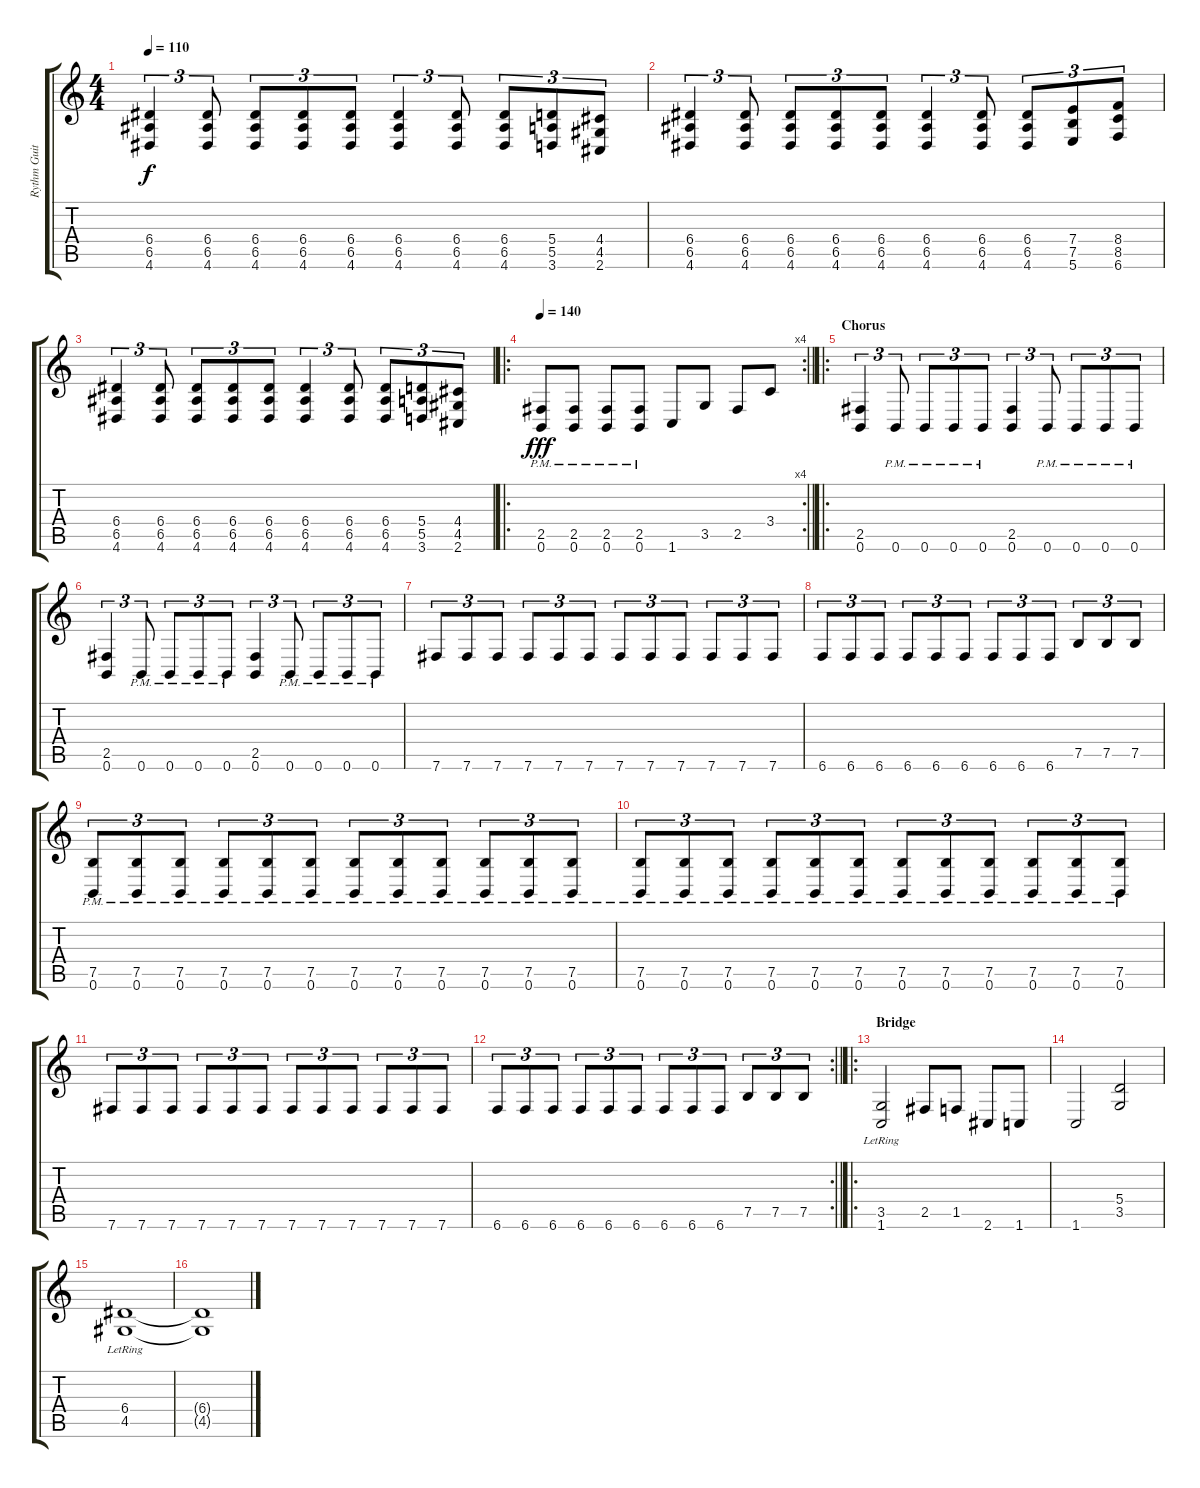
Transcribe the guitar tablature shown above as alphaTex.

\track ("Rythm Guitar" "Rythm Guit") {instrument distortionguitar}
\staff {score tabs}
\tuning (B3 Gb3 D3 A2 E2 B1) {hide}
\ts (4 4)
\tempo 110
\clef g2
\ks c
(6.4 6.5 4.6).4{tu (3 2) dy f} (6.4 6.5 4.6).8{tu (3 2)} (6.4 6.5 4.6).8{tu (3 2)} (6.4 6.5 4.6).8{tu (3 2)} (6.4 6.5 4.6).8{tu (3 2)} (6.4 6.5 4.6).4{tu (3 2)} (6.4 6.5 4.6).8{tu (3 2)} (6.4 6.5 4.6).8{tu (3 2)} (5.4 5.5 3.6).8{tu (3 2)} (4.4 4.5 2.6).8{tu (3 2)} |
(6.4 6.5 4.6).4{tu (3 2)} (6.4 6.5 4.6).8{tu (3 2)} (6.4 6.5 4.6).8{tu (3 2)} (6.4 6.5 4.6).8{tu (3 2)} (6.4 6.5 4.6).8{tu (3 2)} (6.4 6.5 4.6).4{tu (3 2)} (6.4 6.5 4.6).8{tu (3 2)} (6.4 6.5 4.6).8{tu (3 2)} (7.4 7.5 5.6).8{tu (3 2)} (8.4 8.5 6.6).8{tu (3 2)} |
(6.4 6.5 4.6).4{tu (3 2)} (6.4 6.5 4.6).8{tu (3 2)} (6.4 6.5 4.6).8{tu (3 2)} (6.4 6.5 4.6).8{tu (3 2)} (6.4 6.5 4.6).8{tu (3 2)} (6.4 6.5 4.6).4{tu (3 2)} (6.4 6.5 4.6).8{tu (3 2)} (6.4 6.5 4.6).8{tu (3 2)} (5.4 5.5 3.6).8{tu (3 2)} (4.4 4.5 2.6).8{tu (3 2)} |
\ro
\rc 4
\tempo 140
\barLineRight lightlight
(2.5{pm} 0.6{pm}).8{dy fff volume 16 balance 16} (2.5{pm} 0.6{pm}).8 (2.5{pm} 0.6{pm}).8 (2.5{pm} 0.6{pm}).8 1.6.8 3.5.8 2.5.8 3.4.8 |
\ro
\section ("" "Chorus")
(2.5 0.6).4{tu (3 2)} 0.6{pm}.8{tu (3 2)} 0.6{pm}.8{tu (3 2)} 0.6{pm}.8{tu (3 2)} 0.6{pm}.8{tu (3 2)} (2.5 0.6).4{tu (3 2)} 0.6{pm}.8{tu (3 2)} 0.6{pm}.8{tu (3 2)} 0.6{pm}.8{tu (3 2)} 0.6{pm}.8{tu (3 2)} |
(2.5 0.6).4{tu (3 2)} 0.6{pm}.8{tu (3 2)} 0.6{pm}.8{tu (3 2)} 0.6{pm}.8{tu (3 2)} 0.6{pm}.8{tu (3 2)} (2.5 0.6).4{tu (3 2)} 0.6{pm}.8{tu (3 2)} 0.6{pm}.8{tu (3 2)} 0.6{pm}.8{tu (3 2)} 0.6{pm}.8{tu (3 2)} |
7.6.8{tu (3 2)} 7.6.8{tu (3 2)} 7.6.8{tu (3 2)} 7.6.8{tu (3 2)} 7.6.8{tu (3 2)} 7.6.8{tu (3 2)} 7.6.8{tu (3 2)} 7.6.8{tu (3 2)} 7.6.8{tu (3 2)} 7.6.8{tu (3 2)} 7.6.8{tu (3 2)} 7.6.8{tu (3 2)} |
6.6.8{tu (3 2)} 6.6.8{tu (3 2)} 6.6.8{tu (3 2)} 6.6.8{tu (3 2)} 6.6.8{tu (3 2)} 6.6.8{tu (3 2)} 6.6.8{tu (3 2)} 6.6.8{tu (3 2)} 6.6.8{tu (3 2)} 7.5.8{tu (3 2)} 7.5.8{tu (3 2)} 7.5.8{tu (3 2)} |
(7.5{pm} 0.6{pm}).8{tu (3 2)} (7.5{pm} 0.6{pm}).8{tu (3 2)} (7.5{pm} 0.6{pm}).8{tu (3 2)} (7.5{pm} 0.6{pm}).8{tu (3 2)} (7.5{pm} 0.6{pm}).8{tu (3 2)} (7.5{pm} 0.6{pm}).8{tu (3 2)} (7.5{pm} 0.6{pm}).8{tu (3 2)} (7.5{pm} 0.6{pm}).8{tu (3 2)} (7.5{pm} 0.6{pm}).8{tu (3 2)} (7.5{pm} 0.6{pm}).8{tu (3 2)} (7.5{pm} 0.6{pm}).8{tu (3 2)} (7.5{pm} 0.6{pm}).8{tu (3 2)} |
(7.5{pm} 0.6{pm}).8{tu (3 2)} (7.5{pm} 0.6{pm}).8{tu (3 2)} (7.5{pm} 0.6{pm}).8{tu (3 2)} (7.5{pm} 0.6{pm}).8{tu (3 2)} (7.5{pm} 0.6{pm}).8{tu (3 2)} (7.5{pm} 0.6{pm}).8{tu (3 2)} (7.5{pm} 0.6{pm}).8{tu (3 2)} (7.5{pm} 0.6{pm}).8{tu (3 2)} (7.5{pm} 0.6{pm}).8{tu (3 2)} (7.5{pm} 0.6{pm}).8{tu (3 2)} (7.5{pm} 0.6{pm}).8{tu (3 2)} (7.5{pm} 0.6{pm}).8{tu (3 2)} |
7.6.8{tu (3 2)} 7.6.8{tu (3 2)} 7.6.8{tu (3 2)} 7.6.8{tu (3 2)} 7.6.8{tu (3 2)} 7.6.8{tu (3 2)} 7.6.8{tu (3 2)} 7.6.8{tu (3 2)} 7.6.8{tu (3 2)} 7.6.8{tu (3 2)} 7.6.8{tu (3 2)} 7.6.8{tu (3 2)} |
\rc 2
\barLineRight lightlight
6.6.8{tu (3 2)} 6.6.8{tu (3 2)} 6.6.8{tu (3 2)} 6.6.8{tu (3 2)} 6.6.8{tu (3 2)} 6.6.8{tu (3 2)} 6.6.8{tu (3 2)} 6.6.8{tu (3 2)} 6.6.8{tu (3 2)} 7.5.8{tu (3 2)} 7.5.8{tu (3 2)} 7.5.8{tu (3 2)} |
\ro
\section ("" "Bridge")
(3.5{lr} 1.6{lr}).2 2.5.8 1.5.8 2.6.8 1.6.8 |
1.6.2 (5.4 3.5).2 |
(6.4{lr} 4.5{lr}).1 |
(6.4{t} 4.5{t}).1
